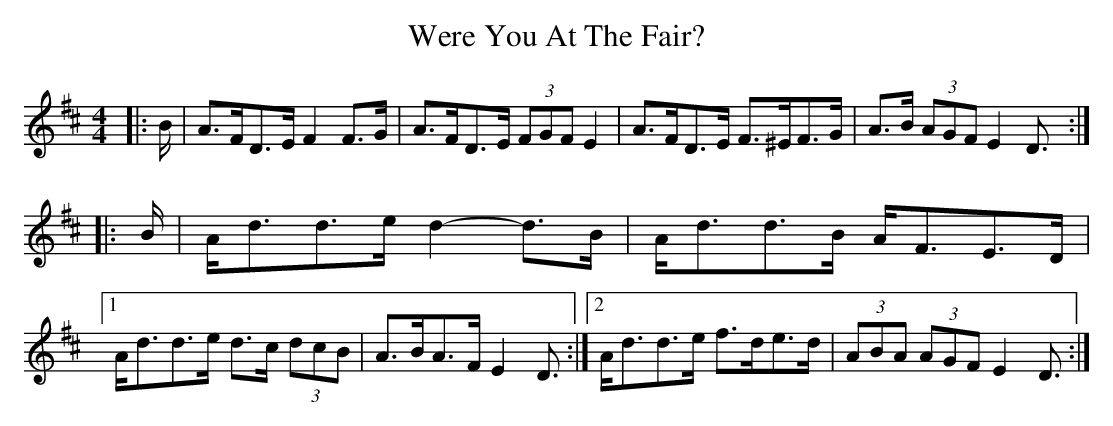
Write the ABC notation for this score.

X:1
T: Were You At The Fair?
M: 4/4
L: 1/8
K: Dmaj
|:B/|A>FD>E F2 F>G|A>FD>E (3FGF E2|A>FD>E F>^EF>G|A>B (3AGF E2 D3/2:|
|:B/|A<dd>e d2- d>B|A<dd>B A<FE>D|1 A<dd>e d>c (3dcB|A>BA>F E2 D3/2:|2 A<dd>e f>de>d|(3ABA (3AGF E2 D3/2:|
